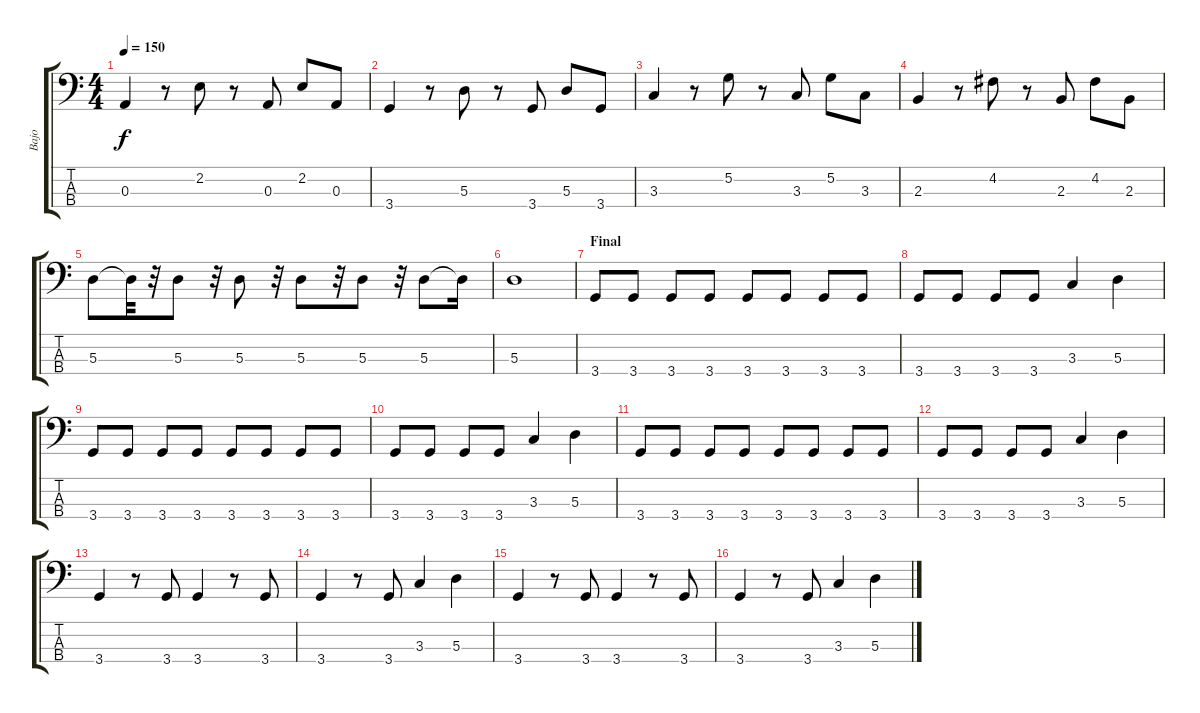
\track ("Bajo" "Bajo") {instrument electricbassfinger}
\staff {score tabs}
\tuning (G2 D2 A1 E1) {hide}
\ts (4 4)
\tempo 150
\clef f4
\ks c
0.3.4{dy f} r.8 2.2.8 r.8 0.3.8 2.2.8 0.3.8 |
3.4.4 r.8 5.3.8 r.8 3.4.8 5.3.8 3.4.8 |
3.3.4 r.8 5.2.8 r.8 3.3.8 5.2.8 3.3.8 |
2.3.4 r.8 4.2.8 r.8 2.3.8 4.2.8 2.3.8 |
5.3.8 5.3{t}.32 r.32 5.3.8 r.32 5.3.8 r.32 5.3.8 r.32 5.3.8 r.32 5.3.8 5.3{t}.16 |
5.3.1 |
\section ("" "Final")
3.4.8 3.4.8 3.4.8 3.4.8 3.4.8 3.4.8 3.4.8 3.4.8 |
3.4.8 3.4.8 3.4.8 3.4.8 3.3.4 5.3.4 |
3.4.8 3.4.8 3.4.8 3.4.8 3.4.8 3.4.8 3.4.8 3.4.8 |
3.4.8 3.4.8 3.4.8 3.4.8 3.3.4 5.3.4 |
3.4.8 3.4.8 3.4.8 3.4.8 3.4.8 3.4.8 3.4.8 3.4.8 |
3.4.8 3.4.8 3.4.8 3.4.8 3.3.4 5.3.4 |
3.4.4 r.8 3.4.8 3.4.4 r.8 3.4.8 |
3.4.4 r.8 3.4.8 3.3.4 5.3.4 |
3.4.4 r.8 3.4.8 3.4.4 r.8 3.4.8 |
3.4.4 r.8 3.4.8 3.3.4 5.3.4
